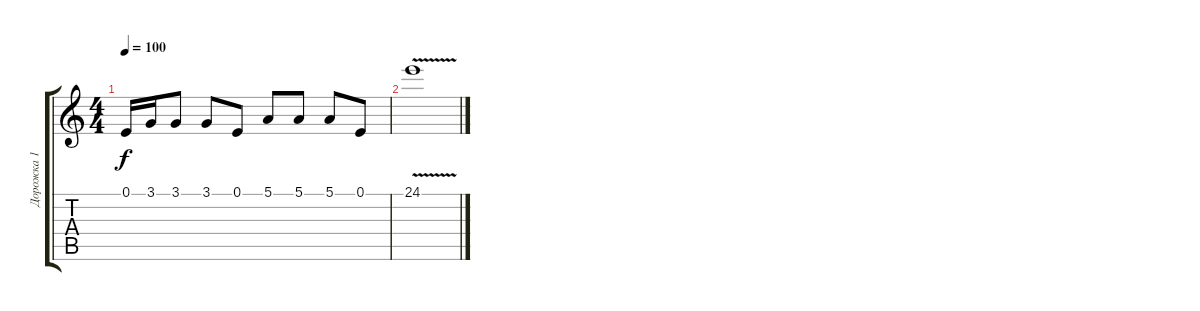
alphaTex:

\track ("Дорожка 1" "Дорожка 1") {instrument acousticgrandpiano}
\staff {score tabs}
\tuning (E4 B3 G3 D3 A2 E2) {hide}
\ts (4 4)
\tempo 100
\clef g2
\ks c
0.1.16{dy f} 3.1.16 3.1.8 3.1.8 0.1.8 5.1.8 5.1.8 5.1.8 0.1.8 |
24.1{v}.1
